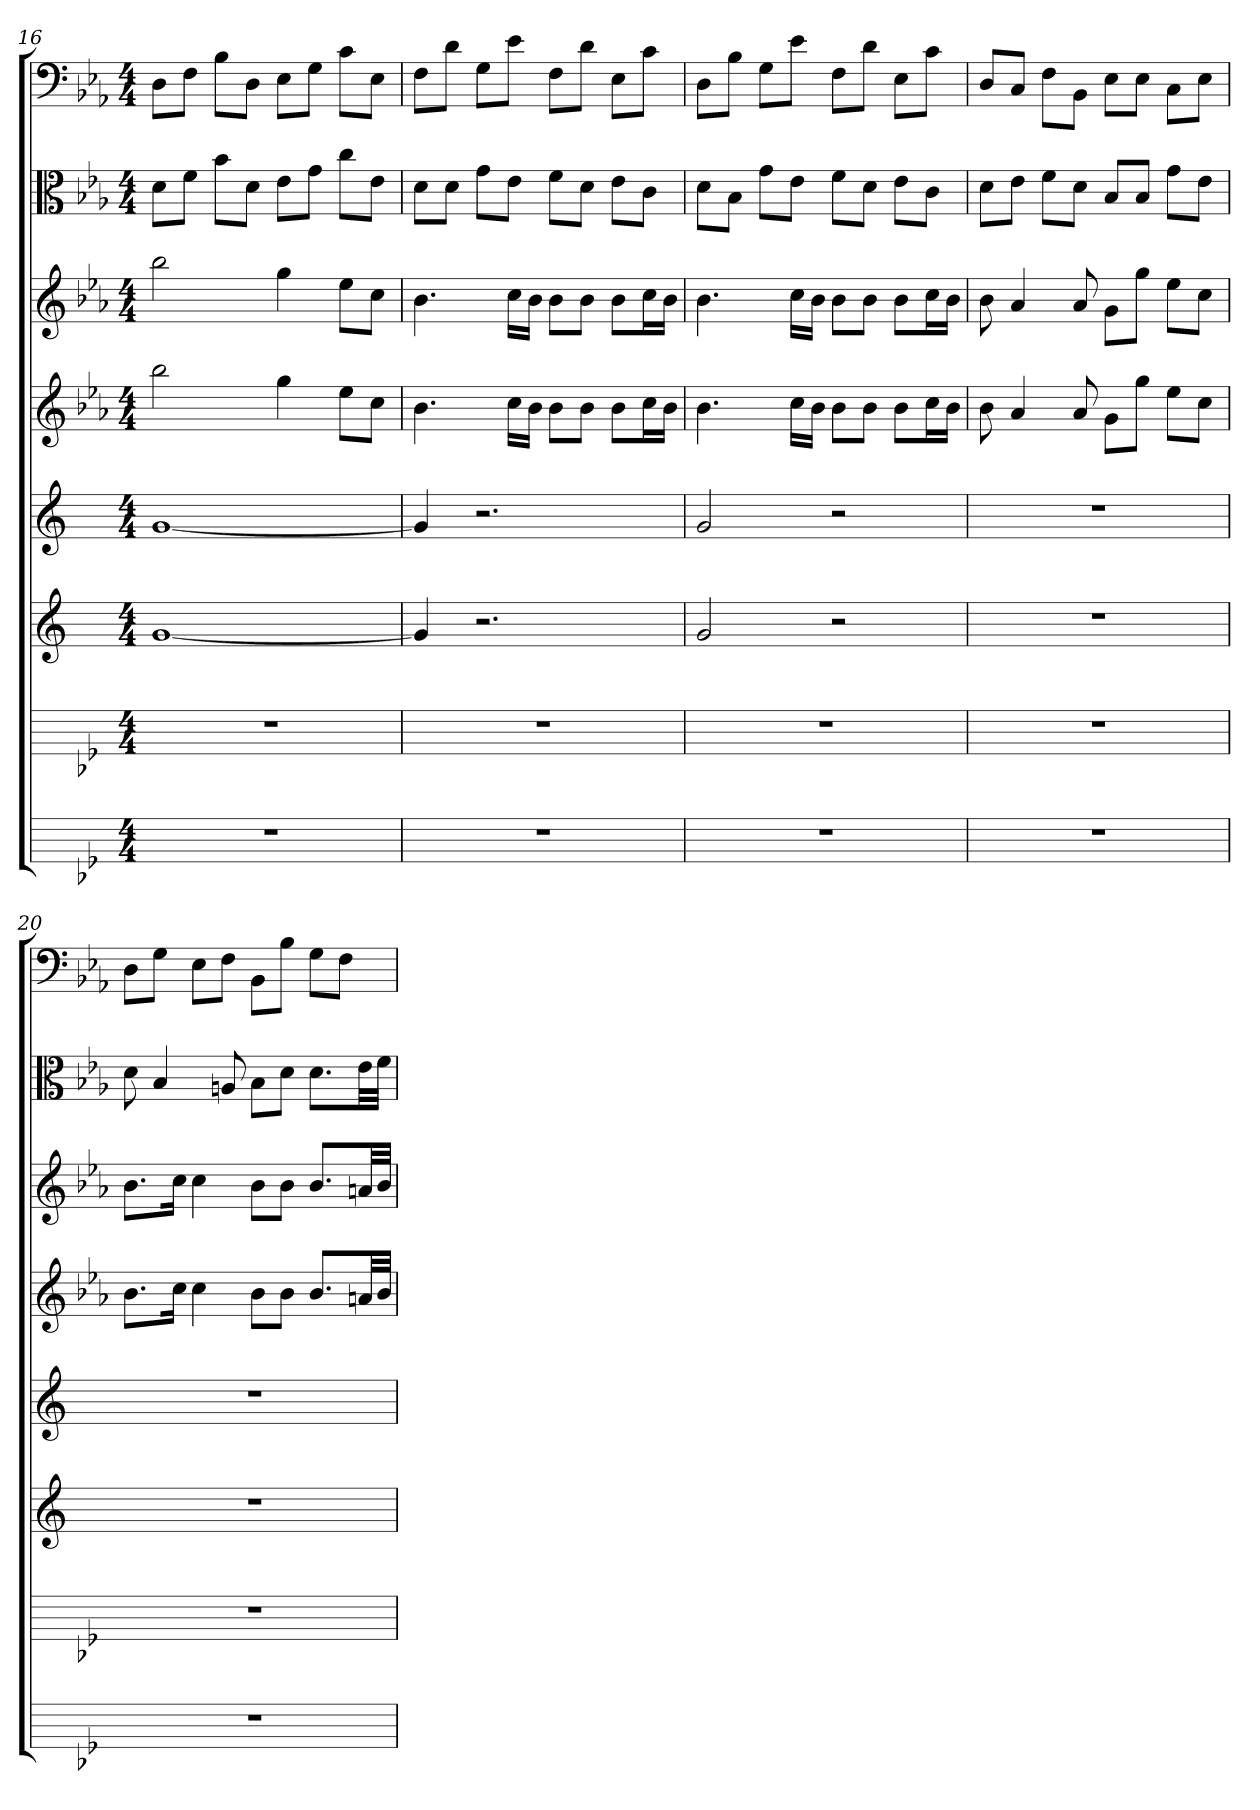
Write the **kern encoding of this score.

**kern	**kern	**kern	**kern	**kern	**kern	**kern	**kern
*part8	*part7	*part6	*part5	*part4	*part3	*part2	*part1
*staff8	*staff7	*staff6	*staff5	*staff4	*staff3	*staff2	*staff1
*	*	*	*	*	*	*clefC3	*clefF4
*k[b-e-]	*k[b-e-]	*k[]	*k[]	*k[b-e-a-]	*k[b-e-a-]	*k[b-e-a-]	*k[b-e-a-]
*M4/4	*M4/4	*M4/4	*M4/4	*M4/4	*M4/4	*M4/4	*M4/4
=16	=16	=16	=16	=16	=16	=16	=16
1r	1r	[1g	[1g	2bb-	2bb-	8d\L	8D\L
.	.	.	.	.	.	8f\J	8F\J
.	.	.	.	.	.	8b-\L	8B-\L
.	.	.	.	.	.	8d\J	8D\J
.	.	.	.	4gg	4gg	8e-\L	8E-\L
.	.	.	.	.	.	8g\J	8G\J
.	.	.	.	8ee-L	8ee-L	8cc\L	8c\L
.	.	.	.	8ccJ	8ccJ	8e-\J	8E-\J
=17	=17	=17	=17	=17	=17	=17	=17
1r	1r	4g]	4g]	4.b-	4.b-	8d\L	8F\L
.	.	.	.	.	.	8d\J	8d\J
.	.	2.r	2.r	.	.	8g\L	8G\L
.	.	.	.	16ccLL	16ccLL	8e-\J	8e-\J
.	.	.	.	16b-JJ	16b-JJ	.	.
.	.	.	.	8b-L	8b-L	8f\L	8F\L
.	.	.	.	8b-J	8b-J	8d\J	8d\J
.	.	.	.	8b-L	8b-L	8e-\L	8E-\L
.	.	.	.	16ccL	16ccL	8c\J	8c\J
.	.	.	.	16b-JJ	16b-JJ	.	.
=18	=18	=18	=18	=18	=18	=18	=18
1r	1r	2g	2g	4.b-	4.b-	8d\L	8D\L
.	.	.	.	.	.	8B-\J	8B-\J
.	.	.	.	.	.	8g\L	8G\L
.	.	.	.	16ccLL	16ccLL	8e-\J	8e-\J
.	.	.	.	16b-JJ	16b-JJ	.	.
.	.	2r	2r	8b-L	8b-L	8f\L	8F\L
.	.	.	.	8b-J	8b-J	8d\J	8d\J
.	.	.	.	8b-L	8b-L	8e-\L	8E-\L
.	.	.	.	16ccL	16ccL	8c\J	8c\J
.	.	.	.	16b-JJ	16b-JJ	.	.
=19	=19	=19	=19	=19	=19	=19	=19
1r	1r	1r	1r	8b-	8b-	8d\L	8D/L
.	.	.	.	4a-	4a-	8e-\J	8C/J
.	.	.	.	.	.	8f\L	8F\L
.	.	.	.	8a-	8a-	8d\J	8BB-\J
.	.	.	.	8gL	8gL	8B-/L	8E-\L
.	.	.	.	8ggJ	8ggJ	8B-/J	8E-\J
.	.	.	.	8ee-L	8ee-L	8g\L	8C\L
.	.	.	.	8ccJ	8ccJ	8e-\J	8E-\J
=20	=20	=20	=20	=20	=20	=20	=20
1r	1r	1r	1r	8.b-L	8.b-L	8d	8D\L
.	.	.	.	.	.	4B-	8G\J
.	.	.	.	16ccJk	16ccJk	.	.
.	.	.	.	4cc	4cc	.	8E-\L
.	.	.	.	.	.	8An	8F\J
.	.	.	.	8b-L	8b-L	8B-\L	8BB-\L
.	.	.	.	8b-J	8b-J	8d\J	8B-\J
.	.	.	.	8.b-L	8.b-L	8.d\L	8G\L
.	.	.	.	.	.	.	8F\J
.	.	.	.	32anLL	32anLL	32e-\LL	.
.	.	.	.	32b-JJJ	32b-JJJ	32f\JJJ	.
=	=	=	=	=	=	=	=
*-	*-	*-	*-	*-	*-	*-	*-
